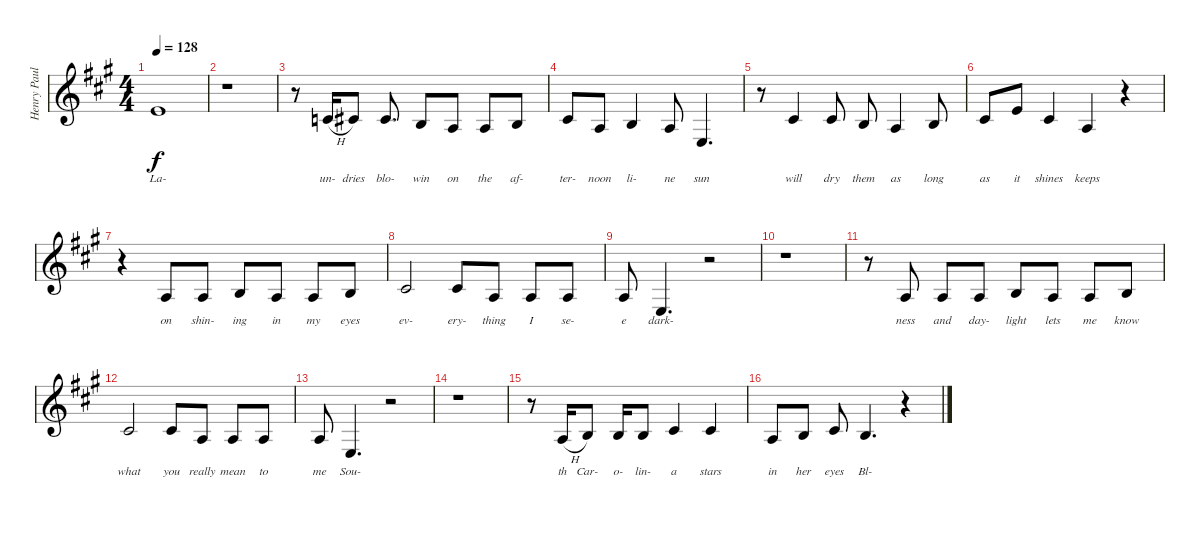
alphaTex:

\track ("Henry Paul Vocals" "Henry Paul") {instrument englishhorn}
\staff {score}
\tuning (E4 B3 G3 D3 A2 E2) {hide}
\ts (4 4)
\tempo 128
\clef g2
\ks a
5.2.1{lyrics (0 "La-") lyrics (1 "") lyrics (2 "") lyrics (3 "") lyrics (4 "") dy f} |
r.1 |
r.8 1.2{h}.16{lyrics (0 "un-") lyrics (1 "") lyrics (2 "") lyrics (3 "") lyrics (4 "")} 2.2.8{lyrics (0 "dries") lyrics (1 "") lyrics (2 "") lyrics (3 "") lyrics (4 "")} 2.2.8{d lyrics (0 "blo-") lyrics (1 "") lyrics (2 "") lyrics (3 "") lyrics (4 "")} 4.3.8{lyrics (0 "win") lyrics (1 "") lyrics (2 "") lyrics (3 "") lyrics (4 "")} 2.3.8{lyrics (0 "on") lyrics (1 "") lyrics (2 "") lyrics (3 "") lyrics (4 "")} 2.3.8{lyrics (0 "the") lyrics (1 "") lyrics (2 "") lyrics (3 "") lyrics (4 "")} 4.3.8{lyrics (0 "af-") lyrics (1 "") lyrics (2 "") lyrics (3 "") lyrics (4 "")} |
2.2.8{lyrics (0 "ter-") lyrics (1 "") lyrics (2 "") lyrics (3 "") lyrics (4 "")} 2.3.8{lyrics (0 "noon") lyrics (1 "") lyrics (2 "") lyrics (3 "") lyrics (4 "")} 4.3.4{lyrics (0 "li-") lyrics (1 "") lyrics (2 "") lyrics (3 "") lyrics (4 "")} 2.3.8{lyrics (0 "ne") lyrics (1 "") lyrics (2 "") lyrics (3 "") lyrics (4 "")} 2.4.4{d lyrics (0 "sun") lyrics (1 "") lyrics (2 "") lyrics (3 "") lyrics (4 "")} |
r.8 2.2.4{lyrics (0 "will") lyrics (1 "") lyrics (2 "") lyrics (3 "") lyrics (4 "")} 2.2.8{lyrics (0 "dry") lyrics (1 "") lyrics (2 "") lyrics (3 "") lyrics (4 "")} 4.3.8{lyrics (0 "them") lyrics (1 "") lyrics (2 "") lyrics (3 "") lyrics (4 "")} 2.3.4{lyrics (0 "as") lyrics (1 "") lyrics (2 "") lyrics (3 "") lyrics (4 "")} 4.3.8{lyrics (0 "long") lyrics (1 "") lyrics (2 "") lyrics (3 "") lyrics (4 "")} |
2.2.8{lyrics (0 "as") lyrics (1 "") lyrics (2 "") lyrics (3 "") lyrics (4 "")} 0.1.8{lyrics (0 "it") lyrics (1 "") lyrics (2 "") lyrics (3 "") lyrics (4 "")} 2.2.4{lyrics (0 "shines") lyrics (1 "") lyrics (2 "") lyrics (3 "") lyrics (4 "")} 2.3.4{lyrics (0 "keeps") lyrics (1 "") lyrics (2 "") lyrics (3 "") lyrics (4 "")} r.4 |
r.4 2.3.8{lyrics (0 "on") lyrics (1 "") lyrics (2 "") lyrics (3 "") lyrics (4 "")} 2.3.8{lyrics (0 "shin-") lyrics (1 "") lyrics (2 "") lyrics (3 "") lyrics (4 "")} 4.3.8{lyrics (0 "ing") lyrics (1 "") lyrics (2 "") lyrics (3 "") lyrics (4 "")} 2.3.8{lyrics (0 "in") lyrics (1 "") lyrics (2 "") lyrics (3 "") lyrics (4 "")} 2.3.8{lyrics (0 "my") lyrics (1 "") lyrics (2 "") lyrics (3 "") lyrics (4 "")} 4.3.8{lyrics (0 "eyes") lyrics (1 "") lyrics (2 "") lyrics (3 "") lyrics (4 "")} |
2.2.2{lyrics (0 "ev-") lyrics (1 "") lyrics (2 "") lyrics (3 "") lyrics (4 "")} 2.2.8{lyrics (0 "ery-") lyrics (1 "") lyrics (2 "") lyrics (3 "") lyrics (4 "")} 2.3.8{lyrics (0 "thing") lyrics (1 "") lyrics (2 "") lyrics (3 "") lyrics (4 "")} 2.3.8{lyrics (0 "I") lyrics (1 "") lyrics (2 "") lyrics (3 "") lyrics (4 "")} 2.3.8{lyrics (0 "se-") lyrics (1 "") lyrics (2 "") lyrics (3 "") lyrics (4 "")} |
2.3.8{lyrics (0 "e") lyrics (1 "") lyrics (2 "") lyrics (3 "") lyrics (4 "")} 2.4.4{d lyrics (0 "dark-") lyrics (1 "") lyrics (2 "") lyrics (3 "") lyrics (4 "")} r.2 |
r.1 |
r.8 2.3.8{lyrics (0 "ness") lyrics (1 "") lyrics (2 "") lyrics (3 "") lyrics (4 "")} 2.3.8{lyrics (0 "and") lyrics (1 "") lyrics (2 "") lyrics (3 "") lyrics (4 "")} 2.3.8{lyrics (0 "day-") lyrics (1 "") lyrics (2 "") lyrics (3 "") lyrics (4 "")} 4.3.8{lyrics (0 "light") lyrics (1 "") lyrics (2 "") lyrics (3 "") lyrics (4 "")} 2.3.8{lyrics (0 "lets") lyrics (1 "") lyrics (2 "") lyrics (3 "") lyrics (4 "")} 2.3.8{lyrics (0 "me") lyrics (1 "") lyrics (2 "") lyrics (3 "") lyrics (4 "")} 4.3.8{lyrics (0 "know") lyrics (1 "") lyrics (2 "") lyrics (3 "") lyrics (4 "")} |
2.2.2{lyrics (0 "what") lyrics (1 "") lyrics (2 "") lyrics (3 "") lyrics (4 "")} 2.2.8{lyrics (0 "you") lyrics (1 "") lyrics (2 "") lyrics (3 "") lyrics (4 "")} 2.3.8{lyrics (0 "really") lyrics (1 "") lyrics (2 "") lyrics (3 "") lyrics (4 "")} 2.3.8{lyrics (0 "mean") lyrics (1 "") lyrics (2 "") lyrics (3 "") lyrics (4 "")} 2.3.8{lyrics (0 "to") lyrics (1 "") lyrics (2 "") lyrics (3 "") lyrics (4 "")} |
2.3.8{lyrics (0 "me") lyrics (1 "") lyrics (2 "") lyrics (3 "") lyrics (4 "")} 2.4.4{d lyrics (0 "Sou-") lyrics (1 "") lyrics (2 "") lyrics (3 "") lyrics (4 "")} r.2 |
r.1 |
r.8 2.3{h}.16{lyrics (0 "th") lyrics (1 "") lyrics (2 "") lyrics (3 "") lyrics (4 "")} 4.3.8{lyrics (0 "Car-") lyrics (1 "") lyrics (2 "") lyrics (3 "") lyrics (4 "")} 4.3.16{lyrics (0 "o-") lyrics (1 "") lyrics (2 "") lyrics (3 "") lyrics (4 "")} 4.3.8{lyrics (0 "lin-") lyrics (1 "") lyrics (2 "") lyrics (3 "") lyrics (4 "")} 2.2.4{lyrics (0 "a") lyrics (1 "") lyrics (2 "") lyrics (3 "") lyrics (4 "")} 2.2.4{lyrics (0 "stars") lyrics (1 "") lyrics (2 "") lyrics (3 "") lyrics (4 "")} |
2.3.8{lyrics (0 "in") lyrics (1 "") lyrics (2 "") lyrics (3 "") lyrics (4 "")} 4.3.8{lyrics (0 "her") lyrics (1 "") lyrics (2 "") lyrics (3 "") lyrics (4 "")} 2.2.8{lyrics (0 "eyes") lyrics (1 "") lyrics (2 "") lyrics (3 "") lyrics (4 "")} 4.3.4{d lyrics (0 "Bl-") lyrics (1 "") lyrics (2 "") lyrics (3 "") lyrics (4 "")} r.4
